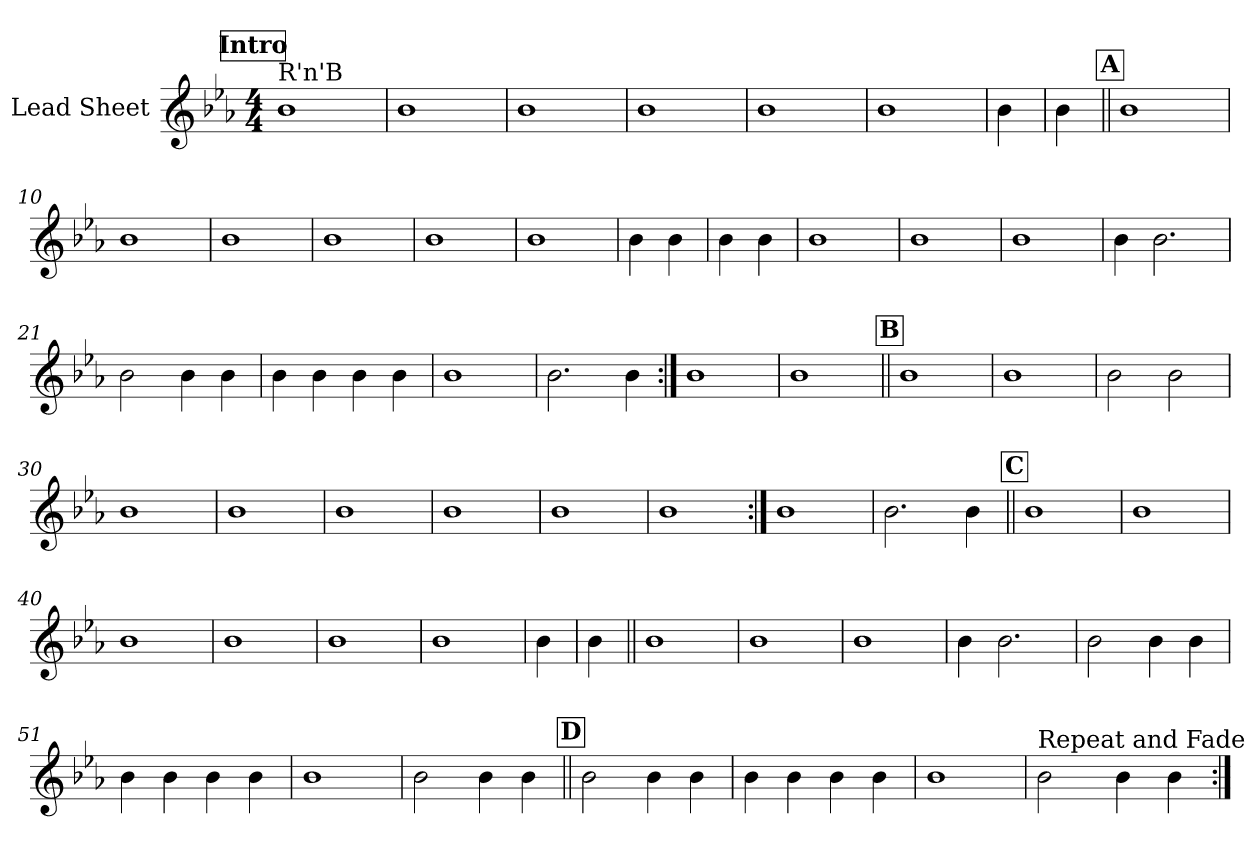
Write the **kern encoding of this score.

**kern
*part1
*staff1
*I"Lead Sheet
*clefG2
*k[b-e-a-]
*E-:
*M4/4
*MM89
!!LO:REH:place=s1:a:fs=14:t=Intro
=1
!LO:TX:a:t=R'n'B
1b-
=2
1b-
=3
1b-
=4
1b-
=5
1b-
=6
1b-
=7
4b-\
=8
4b-\
!!LO:LB:g=z
!!LO:REH:place=s1:a:fs=14:t=A
=9||
1b-
=10
1b-
=11
1b-
=12
1b-
=13
1b-
=14
1b-
=15
4b-\
4b-\
=16
4b-\
4b-\
!!LO:LB:g=z
=17
1b-
=18
1b-
=19
1b-
=20
4b-\
2.b-\
=21
2b-\
4b-\
4b-\
!!LO:LB:g=z
=22
4b-\
4b-\
4b-\
4b-\
=23
1b-
=24
2.b-\
4b-\
!!LO:LB:g=z
=25:|!
1b-
=26
1b-
!!LO:LB:g=z
!!LO:REH:place=s1:a:fs=14:t=B
=27||
1b-
=28
1b-
=29
2b-\
2b-\
=30
1b-
=31
1b-
=32
1b-
=33
1b-
!!LO:LB:g=z
=34
1b-
=35
1b-
=36:|!
1b-
=37
2.b-\
4b-\
!!LO:LB:g=z
!!LO:REH:place=s1:a:fs=14:t=C
=38||
1b-
=39
1b-
=40
1b-
=41
1b-
=42
1b-
=43
1b-
=44
4b-\
=45
4b-\
!!LO:LB:g=z
=46||
1b-
=47
1b-
=48
1b-
=49
4b-\
2.b-\
=50
2b-\
4b-\
4b-\
!!LO:LB:g=z
=51
4b-\
4b-\
4b-\
4b-\
=52
1b-
=53
2b-\
4b-\
4b-\
!!LO:PB:g=z
!!LO:REH:place=s1:a:fs=14:t=D
=54||
2b-\
4b-\
4b-\
=55
4b-\
4b-\
4b-\
4b-\
!!LO:LB:g=z
=56
1b-
=57
!LO:TX:a:t=Repeat and Fade
2b-\
4b-\
4b-\
=:|!
*-
